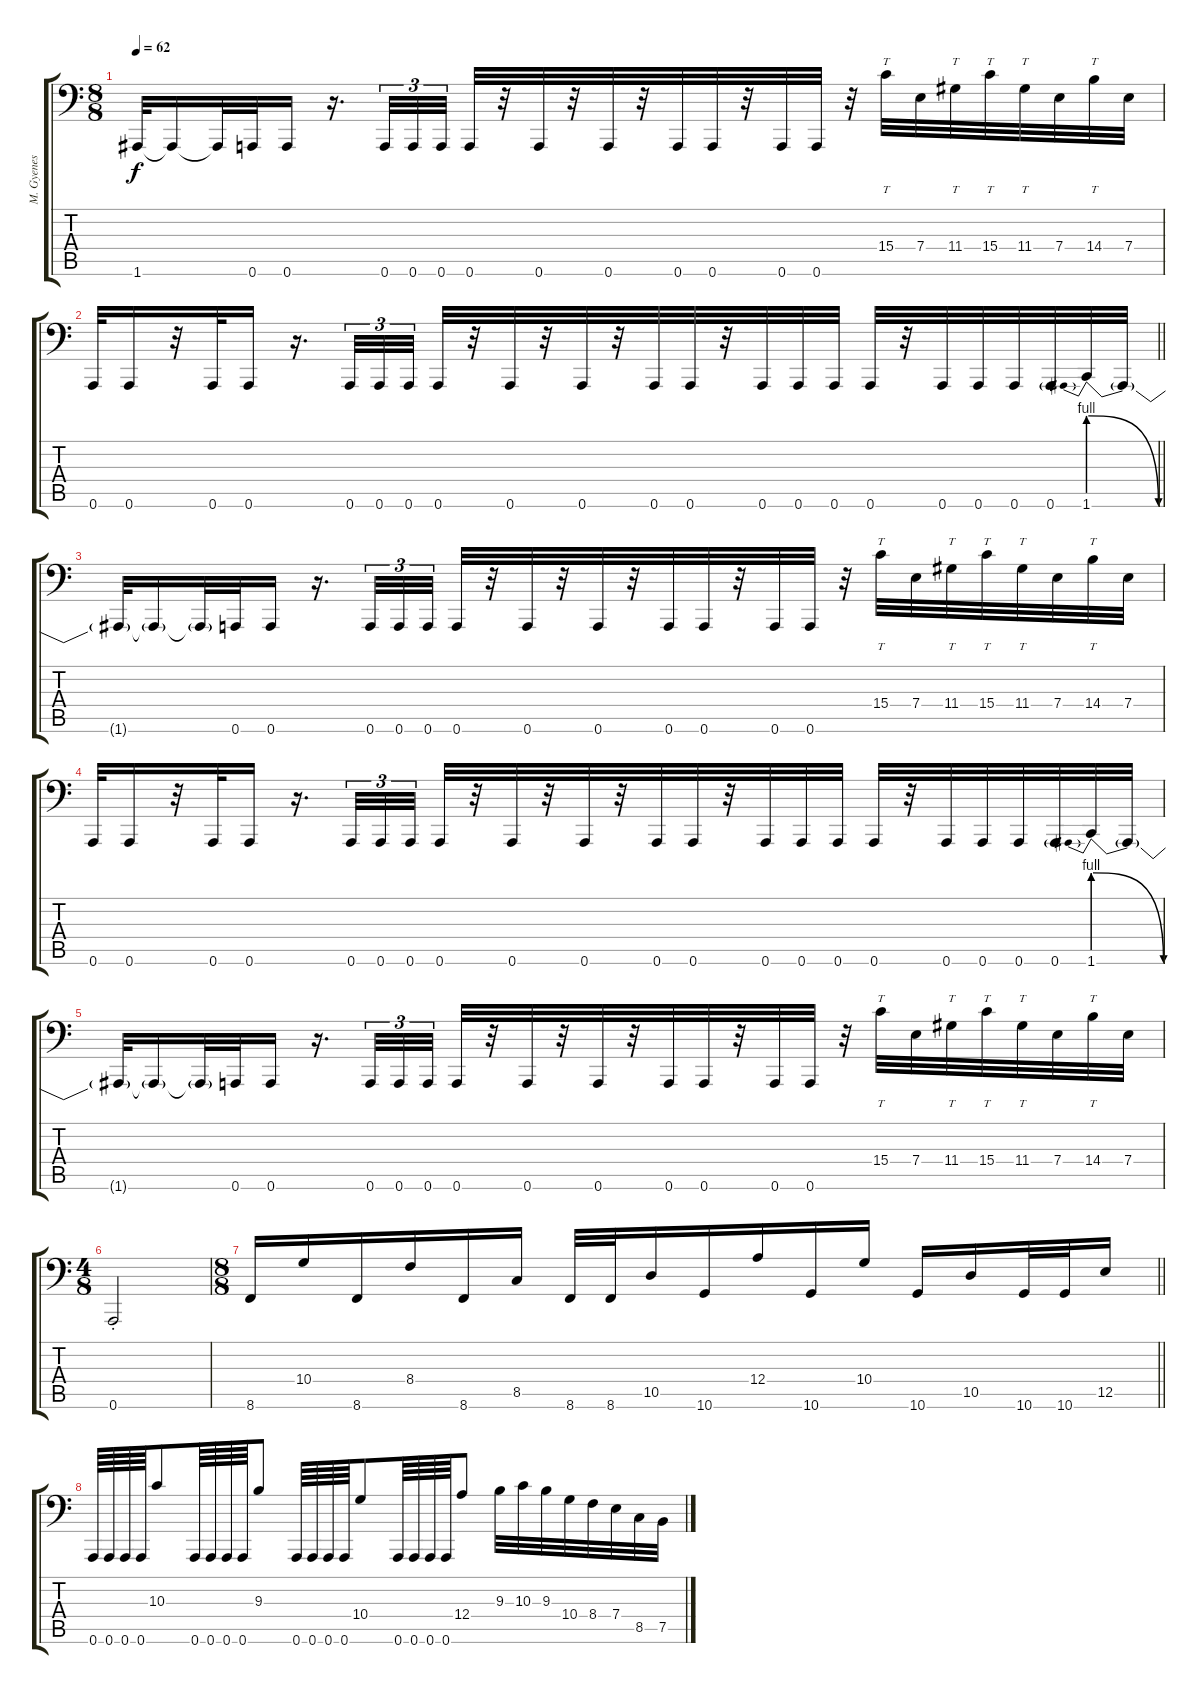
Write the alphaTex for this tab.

\track ("M. Gyenes" "M. Gyenes") {instrument electricbassfinger}
\staff {score tabs}
\tuning (B2 Gb2 D2 A1 E1 A0) {hide}
\ts (8 8)
\tempo 62
\clef f4
\ks aminor
1.6{t}.32{dy f} 1.6{t}.16 1.6{t}.32 0.6.32 0.6.16 r.16{d} 0.6.32{tu (3 2)} 0.6.32{tu (3 2)} 0.6.32{tu (3 2)} 0.6.32 r.32 0.6.32 r.32 0.6.32 r.32 0.6.32 0.6.32 r.32 0.6.32 0.6.32 r.32 15.4.32{tt} 7.4.32 11.4.32{tt} 15.4.32{tt} 11.4.32{tt} 7.4.32 14.4.32{tt} 7.4.32 |
\barLineRight lightlight
0.6.32 0.6.16 r.32 0.6.32 0.6.16 r.16{d} 0.6.32{tu (3 2)} 0.6.32{tu (3 2)} 0.6.32{tu (3 2)} 0.6.32 r.32 0.6.32 r.32 0.6.32 r.32 0.6.32 0.6.32 r.32 0.6.32 0.6.32 0.6.32 0.6.32 r.32 0.6.32 0.6.32 0.6.32 0.6.32 1.6{be (prebendrelease 0 4 60 0)}.32 1.6{t}.32 |
1.6{t}.32 1.6{t}.16 1.6{t}.32 0.6.32 0.6.16 r.16{d} 0.6.32{tu (3 2)} 0.6.32{tu (3 2)} 0.6.32{tu (3 2)} 0.6.32 r.32 0.6.32 r.32 0.6.32 r.32 0.6.32 0.6.32 r.32 0.6.32 0.6.32 r.32 15.4.32{tt} 7.4.32 11.4.32{tt} 15.4.32{tt} 11.4.32{tt} 7.4.32 14.4.32{tt} 7.4.32 |
0.6.32 0.6.16 r.32 0.6.32 0.6.16 r.16{d} 0.6.32{tu (3 2)} 0.6.32{tu (3 2)} 0.6.32{tu (3 2)} 0.6.32 r.32 0.6.32 r.32 0.6.32 r.32 0.6.32 0.6.32 r.32 0.6.32 0.6.32 0.6.32 0.6.32 r.32 0.6.32 0.6.32 0.6.32 0.6.32 1.6{be (prebendrelease 0 4 60 0)}.32 1.6{t}.32 |
1.6{t}.32 1.6{t}.16 1.6{t}.32 0.6.32 0.6.16 r.16{d} 0.6.32{tu (3 2)} 0.6.32{tu (3 2)} 0.6.32{tu (3 2)} 0.6.32 r.32 0.6.32 r.32 0.6.32 r.32 0.6.32 0.6.32 r.32 0.6.32 0.6.32 r.32 15.4.32{tt} 7.4.32 11.4.32{tt} 15.4.32{tt} 11.4.32{tt} 7.4.32 14.4.32{tt} 7.4.32 |
\ts (4 8)
0.6{st}.2 |
\ts (8 8)
\barLineRight lightlight
8.6.16 10.4.16 8.6.16 8.4.16 8.6.16 8.5.16 8.6.32 8.6.32 10.5.16 10.6.16 12.4.16 10.6.16 10.4.16 10.6.16 10.5.16 10.6.32 10.6.32 12.5.16 |
0.6.64 0.6.64 0.6.64 0.6.64 10.3.8 0.6.64 0.6.64 0.6.64 0.6.64 9.3.8 0.6.64 0.6.64 0.6.64 0.6.64 10.4.8 0.6.64 0.6.64 0.6.64 0.6.64 12.4.8 9.3.32 10.3.32 9.3.32 10.4.32 8.4.32 7.4.32 8.5.32 7.5.32
